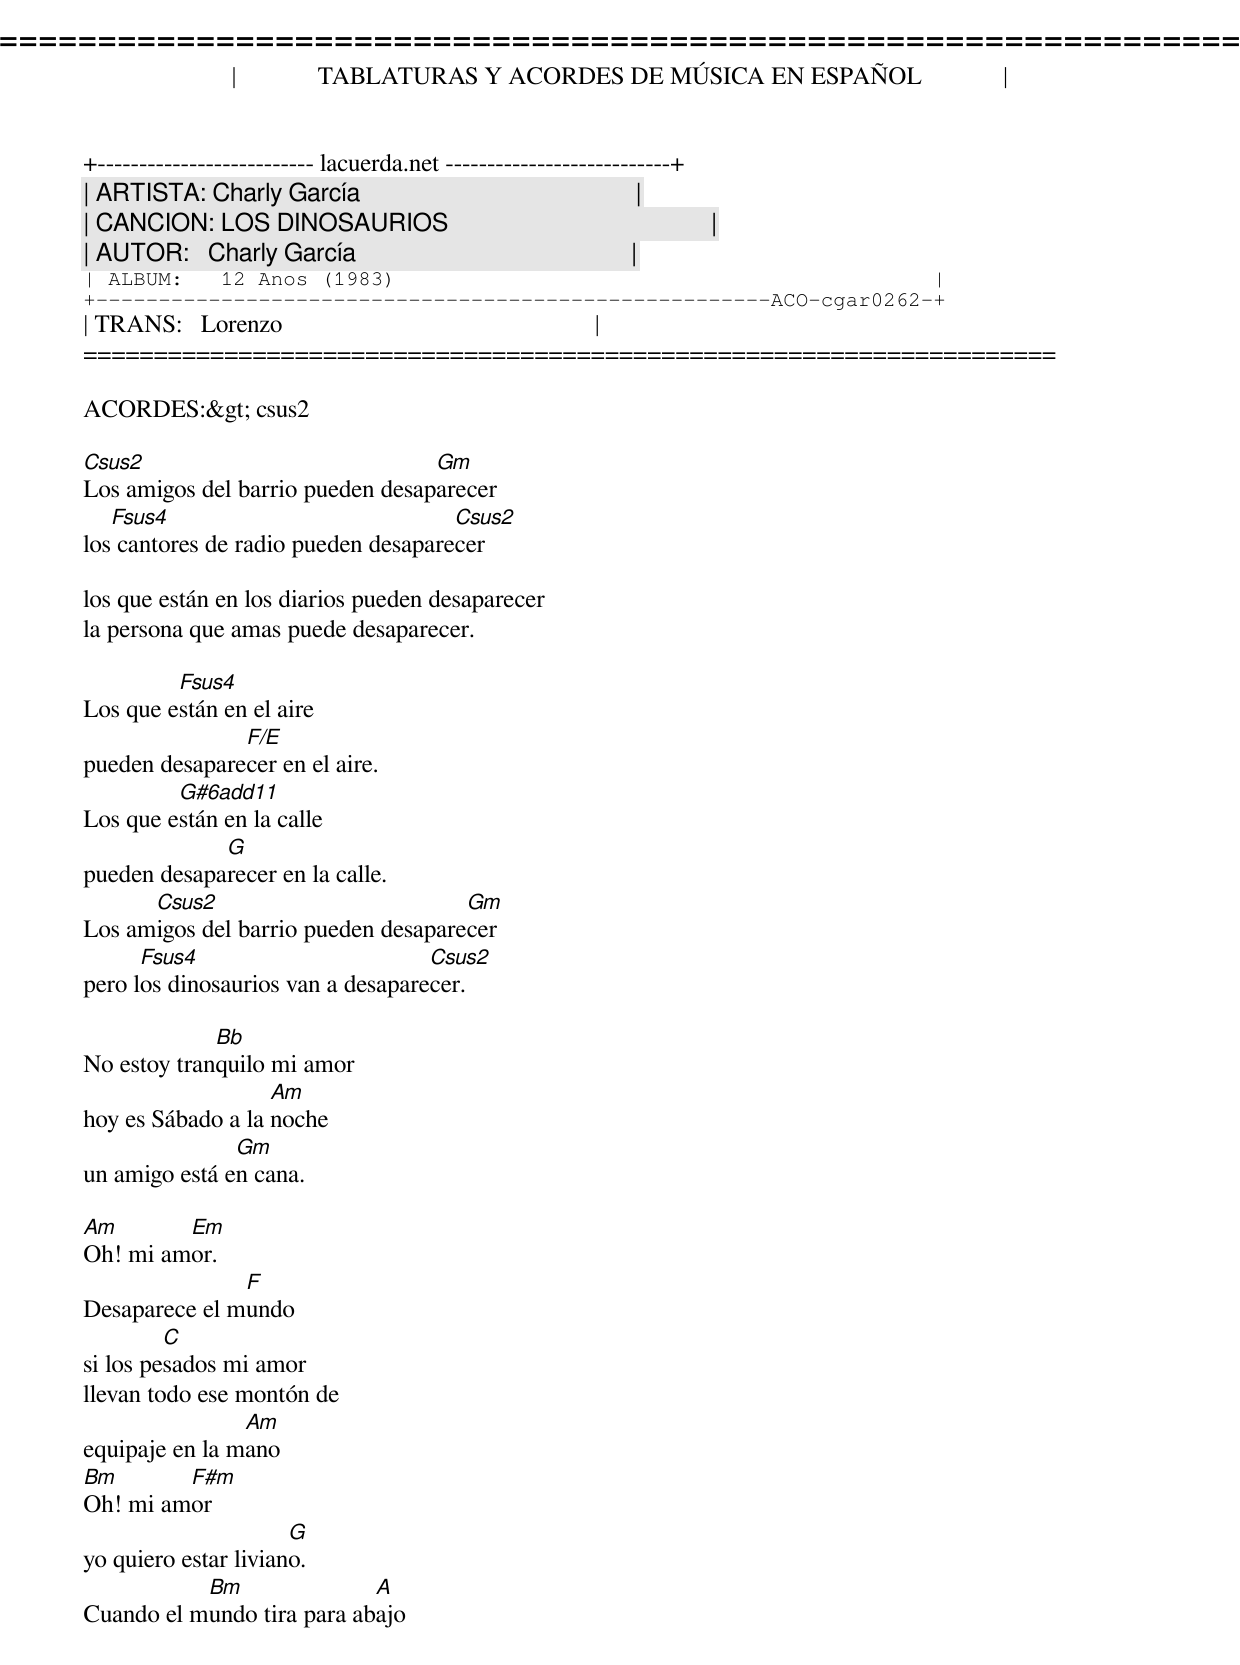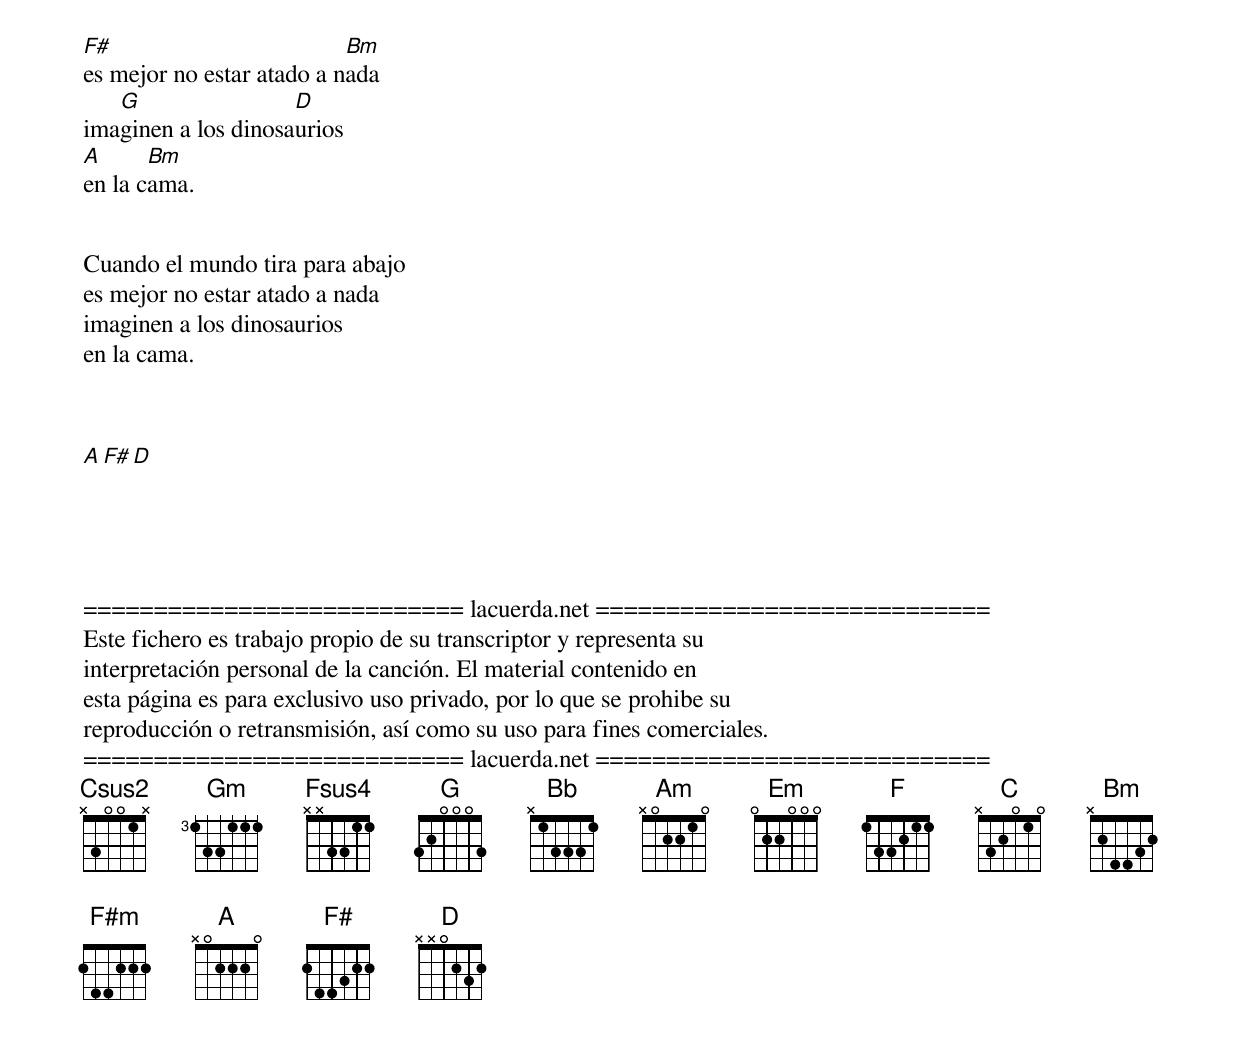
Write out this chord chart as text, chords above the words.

=====================================================================
|             TABLATURAS Y ACORDES DE MÚSICA EN ESPAÑOL             |
+-------------------------- lacuerda.net ---------------------------+
| ARTISTA: Charly García                                            |
| CANCION: LOS DINOSAURIOS                                          |
| AUTOR:   Charly García                                            |
| ALBUM:   12 Anos (1983)                                           |
+------------------------------------------------------ACO-cgar0262-+
| TRANS:   Lorenzo                                                  |
=====================================================================

ACORDES:&gt; csus2

Csus2                             Gm
Los amigos del barrio pueden desaparecer
   Fsus4                             Csus2
los cantores de radio pueden desaparecer

los que están en los diarios pueden desaparecer
la persona que amas puede desaparecer.

         Fsus4
Los que están en el aire
               F/E
pueden desaparecer en el aire.
         G#6add11
Los que están en la calle
             G
pueden desaparecer en la calle.
      Csus2                          Gm
Los amigos del barrio pueden desaparecer
      Fsus4                        Csus2
pero los dinosaurios van a desaparecer.

             Bb
No estoy tranquilo mi amor
                   Am
hoy es Sábado a la noche
               Gm
un amigo está en cana.

Am       Em
Oh! mi amor.
               F
Desaparece el mundo
         C
si los pesados mi amor
llevan todo ese montón de
                Am
equipaje en la mano
Bm       F#m
Oh! mi amor
                      G
yo quiero estar liviano.
           Bm               A
Cuando el mundo tira para abajo
F#                         Bm
es mejor no estar atado a nada
   G                 D
imaginen a los dinosaurios
A      Bm
en la cama.


Cuando el mundo tira para abajo
es mejor no estar atado a nada
imaginen a los dinosaurios
en la cama.



    A          F#         D



Csus2            335533
Gm               355333
Fsus4            113311
F/E              x02211
G#6add11         143111
G                320001


=========================== lacuerda.net ============================
Este fichero es trabajo propio de su transcriptor y representa su
interpretación personal de la canción. El material contenido en
esta página es para exclusivo uso privado, por lo que se prohibe su
reproducción o retransmisión, así como su uso para fines comerciales.
=========================== lacuerda.net ============================
